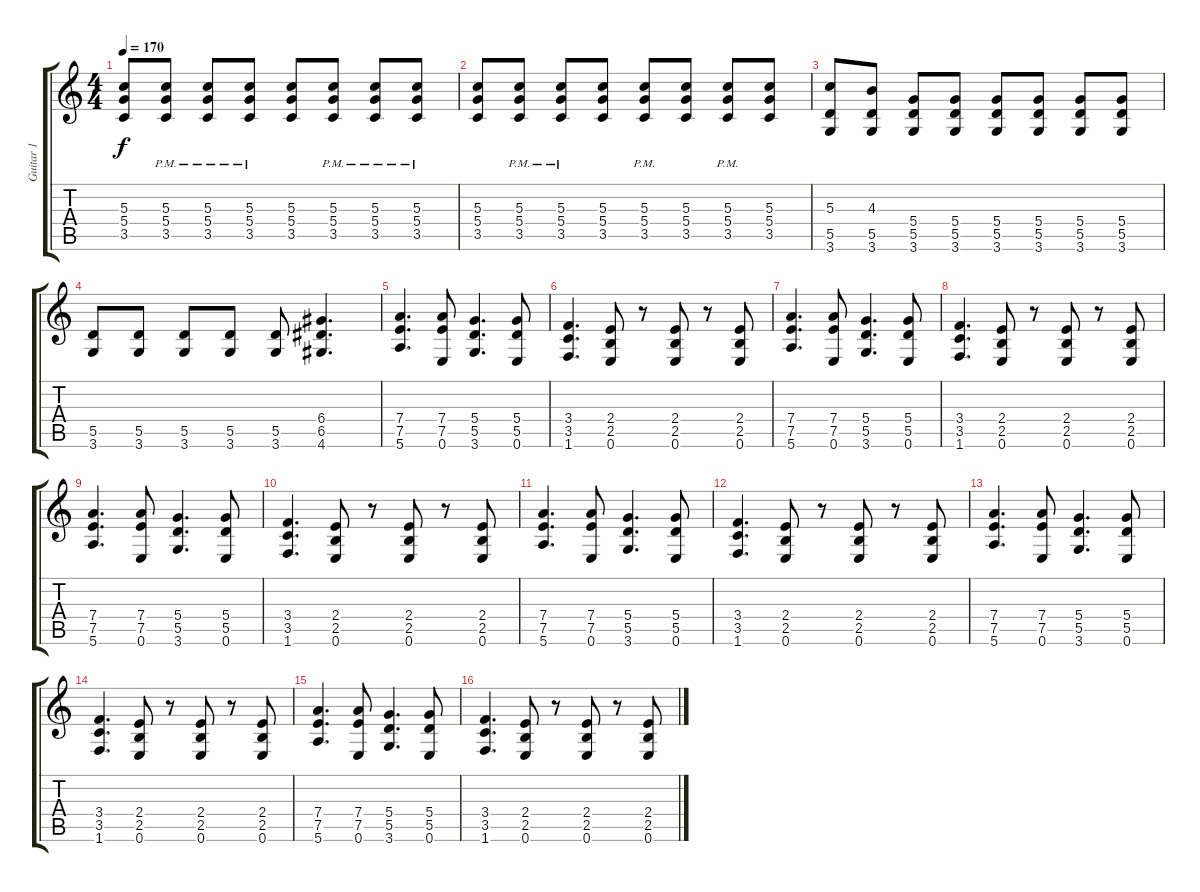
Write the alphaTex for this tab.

\track ("Guitar 1" "Guitar 1") {solo instrument distortionguitar}
\staff {score tabs}
\tuning (E4 B3 G3 D3 A2 E2) {hide}
\ts (4 4)
\tempo 170
\clef g2
\ks c
(5.3 5.4 3.5).8{dy f} (5.3{pm} 5.4{pm} 3.5{pm}).8 (5.3{pm} 5.4{pm} 3.5{pm}).8 (5.3{pm} 5.4{pm} 3.5{pm}).8 (5.3 5.4 3.5).8 (5.3{pm} 5.4{pm} 3.5{pm}).8 (5.3{pm} 5.4{pm} 3.5{pm}).8 (5.3{pm} 5.4{pm} 3.5{pm}).8 |
(5.3 5.4 3.5).8 (5.3{pm} 5.4{pm} 3.5{pm}).8 (5.3{pm} 5.4{pm} 3.5{pm}).8 (5.3 5.4 3.5).8 (5.3 5.4 3.5{pm}).8 (5.3 5.4 3.5).8 (5.3 5.4 3.5{pm}).8 (5.3 5.4 3.5).8 |
(5.3 5.5 3.6).8 (4.3 5.5 3.6).8 (5.4 5.5 3.6).8 (5.4 5.5 3.6).8 (5.4 5.5 3.6).8 (5.4 5.5 3.6).8 (5.4 5.5 3.6).8 (5.4 5.5 3.6).8 |
(5.5 3.6).8 (5.5 3.6).8 (5.5 3.6).8 (5.5 3.6).8 (5.5 3.6).8 (6.4 6.5 4.6).4{d} |
(7.4 7.5 5.6).4{d} (7.4 7.5 0.6).8 (5.4 5.5 3.6).4{d} (5.4 5.5 0.6).8 |
(3.4 3.5 1.6).4{d} (2.4 2.5 0.6).8 r.8 (2.4 2.5 0.6).8 r.8 (2.4 2.5 0.6).8 |
(7.4 7.5 5.6).4{d} (7.4 7.5 0.6).8 (5.4 5.5 3.6).4{d} (5.4 5.5 0.6).8 |
(3.4 3.5 1.6).4{d} (2.4 2.5 0.6).8 r.8 (2.4 2.5 0.6).8 r.8 (2.4 2.5 0.6).8 |
(7.4 7.5 5.6).4{d} (7.4 7.5 0.6).8 (5.4 5.5 3.6).4{d} (5.4 5.5 0.6).8 |
(3.4 3.5 1.6).4{d} (2.4 2.5 0.6).8 r.8 (2.4 2.5 0.6).8 r.8 (2.4 2.5 0.6).8 |
(7.4 7.5 5.6).4{d} (7.4 7.5 0.6).8 (5.4 5.5 3.6).4{d} (5.4 5.5 0.6).8 |
(3.4 3.5 1.6).4{d} (2.4 2.5 0.6).8 r.8 (2.4 2.5 0.6).8 r.8 (2.4 2.5 0.6).8 |
(7.4 7.5 5.6).4{d} (7.4 7.5 0.6).8 (5.4 5.5 3.6).4{d} (5.4 5.5 0.6).8 |
(3.4 3.5 1.6).4{d} (2.4 2.5 0.6).8 r.8 (2.4 2.5 0.6).8 r.8 (2.4 2.5 0.6).8 |
(7.4 7.5 5.6).4{d} (7.4 7.5 0.6).8 (5.4 5.5 3.6).4{d} (5.4 5.5 0.6).8 |
(3.4 3.5 1.6).4{d} (2.4 2.5 0.6).8 r.8 (2.4 2.5 0.6).8 r.8 (2.4 2.5 0.6).8
